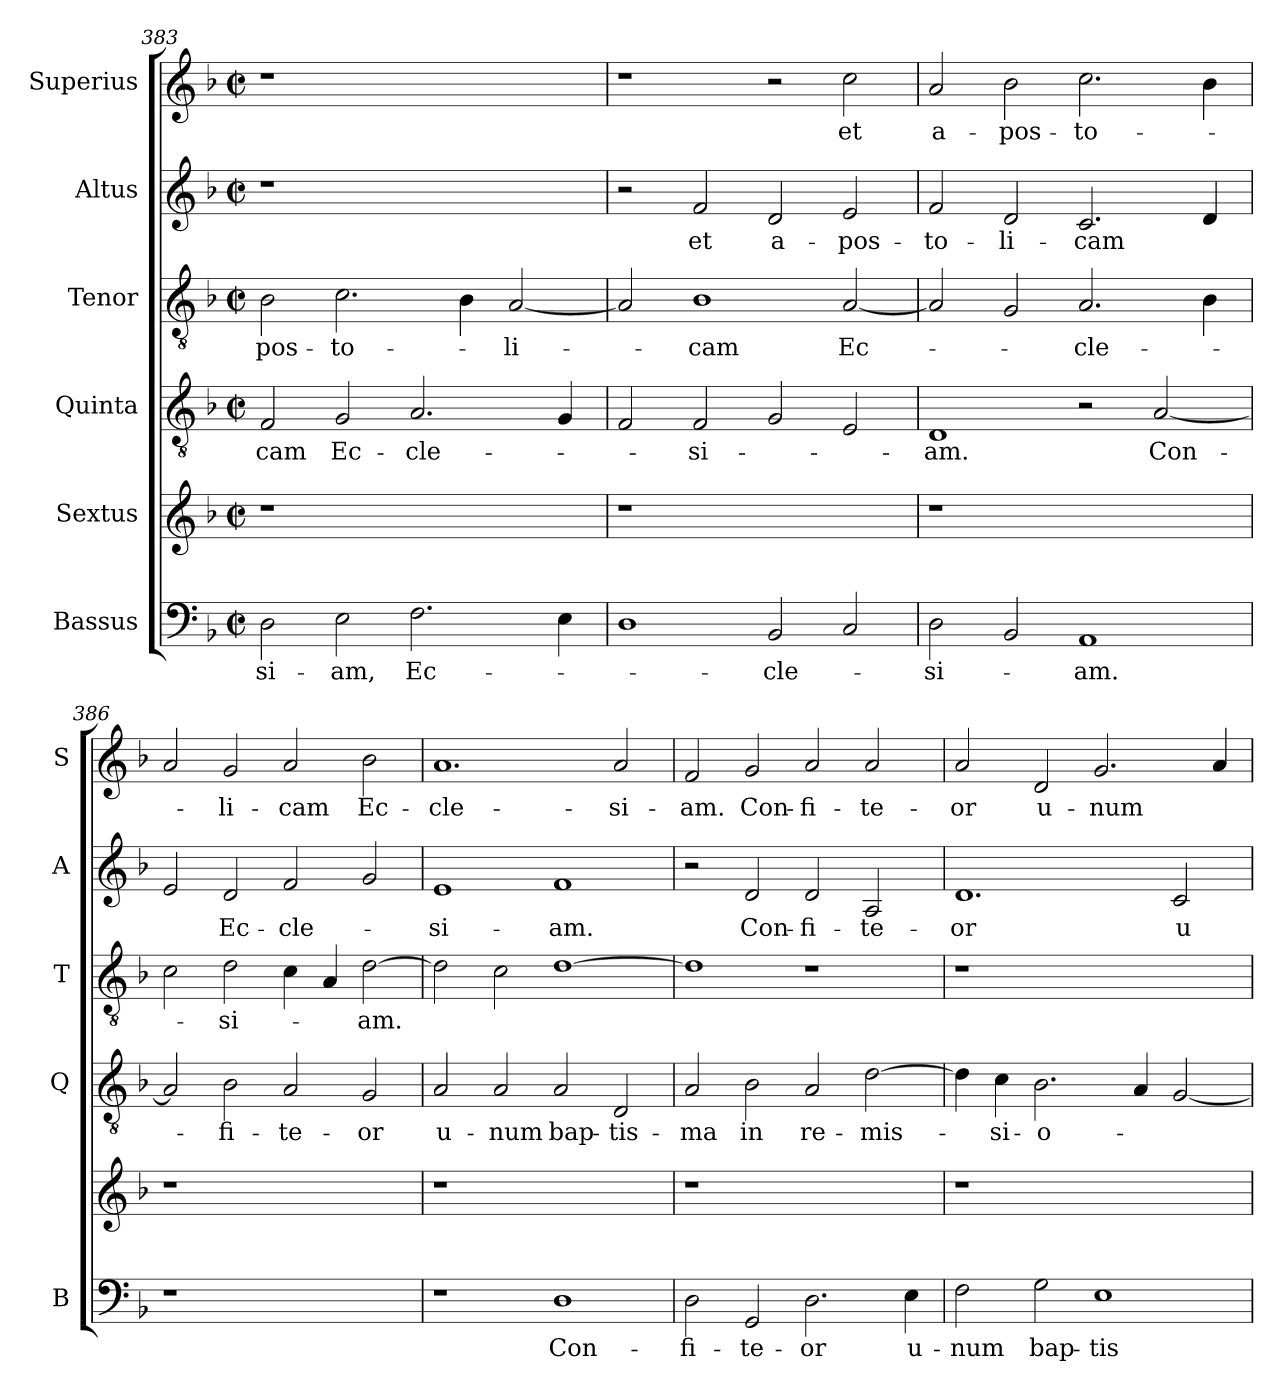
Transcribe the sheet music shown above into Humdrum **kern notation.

**kern	**text	**kern	**kern	**text	**kern	**text	**kern	**text	**kern	**text
*part6	*part6	*part5	*part4	*part4	*part3	*part3	*part2	*part2	*part1	*part1
*staff6	*staff6	*staff5	*staff4	*staff4	*staff3	*staff3	*staff2	*staff2	*staff1	*staff1
*I"Bassus	*	*I"Sextus	*I"Quinta	*	*I"Tenor	*	*I"Altus	*	*I"Superius	*
*I'B	*	*	*I'Q	*	*I'T	*	*I'A	*	*I'S	*
!!LO:LB:g=z
*clefF4	*	*clefG2	*clefGv2	*	*clefGv2	*	*clefG2	*	*clefG2	*
*k[b-]	*	*k[b-]	*k[b-]	*	*k[b-]	*	*k[b-]	*	*k[b-]	*
*F:	*	*F:	*F:	*	*F:	*	*F:	*	*F:	*
*M2/2	*	*M2/2	*M2/2	*	*M2/2	*	*M2/2	*	*M2/2	*
*met(c|)	*	*met(c|)	*met(c|)	*	*met(c|)	*	*met(c|)	*	*met(c|)	*
=383	=383	=383	=383	=383	=383	=383	=383	=383	=383	=383
!	!LO:LY:b	!	!	!LO:LY:b	!	!LO:LY:b	!	!	!	!
2D\	-si-	1r	2F/	-cam	2B-\	-pos-	1r	.	1r	.
!	!LO:LY:b	!	!	!LO:LY:b	!	!LO:LY:b	!	!	!	!
2E\	-am,	.	2G/	Ec-	2.c\	-to-	.	.	.	.
!	!LO:LY:b	!	!	!LO:LY:b	!	!	!	!	!	!
2.F\	Ec-	1ryy	2.A/	-cle-	.	.	1ryy	.	1ryy	.
.	.	.	.	.	4B-\	.	.	.	.	.
!	!	!	!	!	!	!LO:LY:b	!	!	!	!
.	.	.	.	.	[2A/	-li-	.	.	.	.
4E\	.	.	4G/	.	.	.	.	.	.	.
=384	=384	=384	=384	=384	=384	=384	=384	=384	=384	=384
1D	.	1r	2F/	.	2A/]	.	2r	.	1r	.
!	!	!	!	!LO:LY:b	!	!LO:LY:b	!	!LO:LY:b	!	!
.	.	.	2F/	-si-	1B-	-cam	2f/	et	.	.
!	!LO:LY:b	!	!	!	!	!	!	!LO:LY:b	!	!
2BB-/	-cle-	1ryy	2G/	.	.	.	2d/	a-	2r	.
!	!	!	!	!	!	!LO:LY:b	!	!LO:LY:b	!	!LO:LY:b
2C/	.	.	2E/	.	[2A/	Ec-	2e/	-pos-	2cc\	et
=385	=385	=385	=385	=385	=385	=385	=385	=385	=385	=385
!	!LO:LY:b	!	!	!LO:LY:b	!	!	!	!LO:LY:b	!	!LO:LY:b
2D\	-si-	1r	1D	-am.	2A/]	.	2f/	-to-	2a/	a-
!	!	!	!	!	!	!	!	!LO:LY:b	!	!LO:LY:b
2BB-/	.	.	.	.	2G/	.	2d/	-li-	2b-\	-pos-
!	!LO:LY:b	!	!	!	!	!LO:LY:b	!	!LO:LY:b	!	!LO:LY:b
1AA	-am.	1ryy	2r	.	2.A/	-cle-	2.c/	-cam	2.cc\	-to-
!	!	!	!	!LO:LY:b	!	!	!	!	!	!
.	.	.	[2A/	Con-	.	.	.	.	.	.
.	.	.	.	.	4B-\	.	4d/	.	4b-\	.
=386	=386	=386	=386	=386	=386	=386	=386	=386	=386	=386
1r	.	1r	2A/]	.	2c\	.	2e/	.	2a/	.
!	!	!	!	!LO:LY:b	!	!LO:LY:b	!	!LO:LY:b	!	!LO:LY:b
.	.	.	2B-\	-fi-	2d\	-si-	2d/	Ec-	2g/	-li-
!	!	!	!	!LO:LY:b	!	!	!	!LO:LY:b	!	!LO:LY:b
1ryy	.	1ryy	2A/	-te-	4c\	.	2f/	-cle-	2a/	-cam
.	.	.	.	.	4A/	.	.	.	.	.
!	!	!	!	!LO:LY:b	!	!LO:LY:b	!	!	!	!LO:LY:b
.	.	.	2G/	-or	[2d\	-am.	2g/	.	2b-\	Ec-
=387	=387	=387	=387	=387	=387	=387	=387	=387	=387	=387
!	!	!	!	!LO:LY:b	!	!	!	!LO:LY:b	!	!LO:LY:b
1r	.	1r	2A/	u-	2d\]	.	1e	-si-	1.a	-cle-
!	!	!	!	!LO:LY:b	!	!	!	!	!	!
.	.	.	2A/	-num	2c\	.	.	.	.	.
!	!LO:LY:b	!	!	!LO:LY:b	!	!	!	!LO:LY:b	!	!
1D	Con-	1ryy	2A/	bap-	[1d	.	1f	-am.	.	.
!	!	!	!	!LO:LY:b	!	!	!	!	!	!LO:LY:b
.	.	.	2D/	-tis-	.	.	.	.	2a/	-si-
=388	=388	=388	=388	=388	=388	=388	=388	=388	=388	=388
!	!LO:LY:b	!	!	!LO:LY:b	!	!	!	!	!	!LO:LY:b
2D\	-fi-	1r	2A/	-ma	1d]	.	2r	.	2f/	-am.
!	!LO:LY:b	!	!	!LO:LY:b	!	!	!	!LO:LY:b	!	!LO:LY:b
2GG/	-te-	.	2B-\	in	.	.	2d/	Con-	2g/	Con-
!	!LO:LY:b	!	!	!LO:LY:b	!	!	!	!LO:LY:b	!	!LO:LY:b
2.D\	-or	1ryy	2A/	re-	1r	.	2d/	-fi-	2a/	-fi-
!	!	!	!	!LO:LY:b	!	!	!	!LO:LY:b	!	!LO:LY:b
.	.	.	[2d\	-mis-	.	.	2A/	-te-	2a/	-te-
!	!LO:LY:b	!	!	!	!	!	!	!	!	!
4E\	u-	.	.	.	.	.	.	.	.	.
!!LO:LB:g=z
=389	=389	=389	=389	=389	=389	=389	=389	=389	=389	=389
!	!LO:LY:b	!	!	!	!	!	!	!LO:LY:b	!	!LO:LY:b
2F\	-num	1r	4d\]	.	1r	.	1.d	-or	2a/	-or
!	!	!	!	!LO:LY:b	!	!	!	!	!	!
.	.	.	4c\	-si-	.	.	.	.	.	.
!	!LO:LY:b	!	!	!LO:LY:b	!	!	!	!	!	!LO:LY:b
2G\	bap-	.	2.B-\	-o-	.	.	.	.	2d/	u-
!	!LO:LY:b	!	!	!	!	!	!	!	!	!LO:LY:b
1E	-tis-	1ryy	.	.	1ryy	.	.	.	2.g/	-num
.	.	.	4A/	.	.	.	.	.	.	.
!	!	!	!	!	!	!	!	!LO:LY:b	!	!
.	.	.	[2G/	.	.	.	2c/	u-	.	.
.	.	.	.	.	.	.	.	.	4a/	.
=	=	=	=	=	=	=	=	=	=	=
*-	*-	*-	*-	*-	*-	*-	*-	*-	*-	*-
